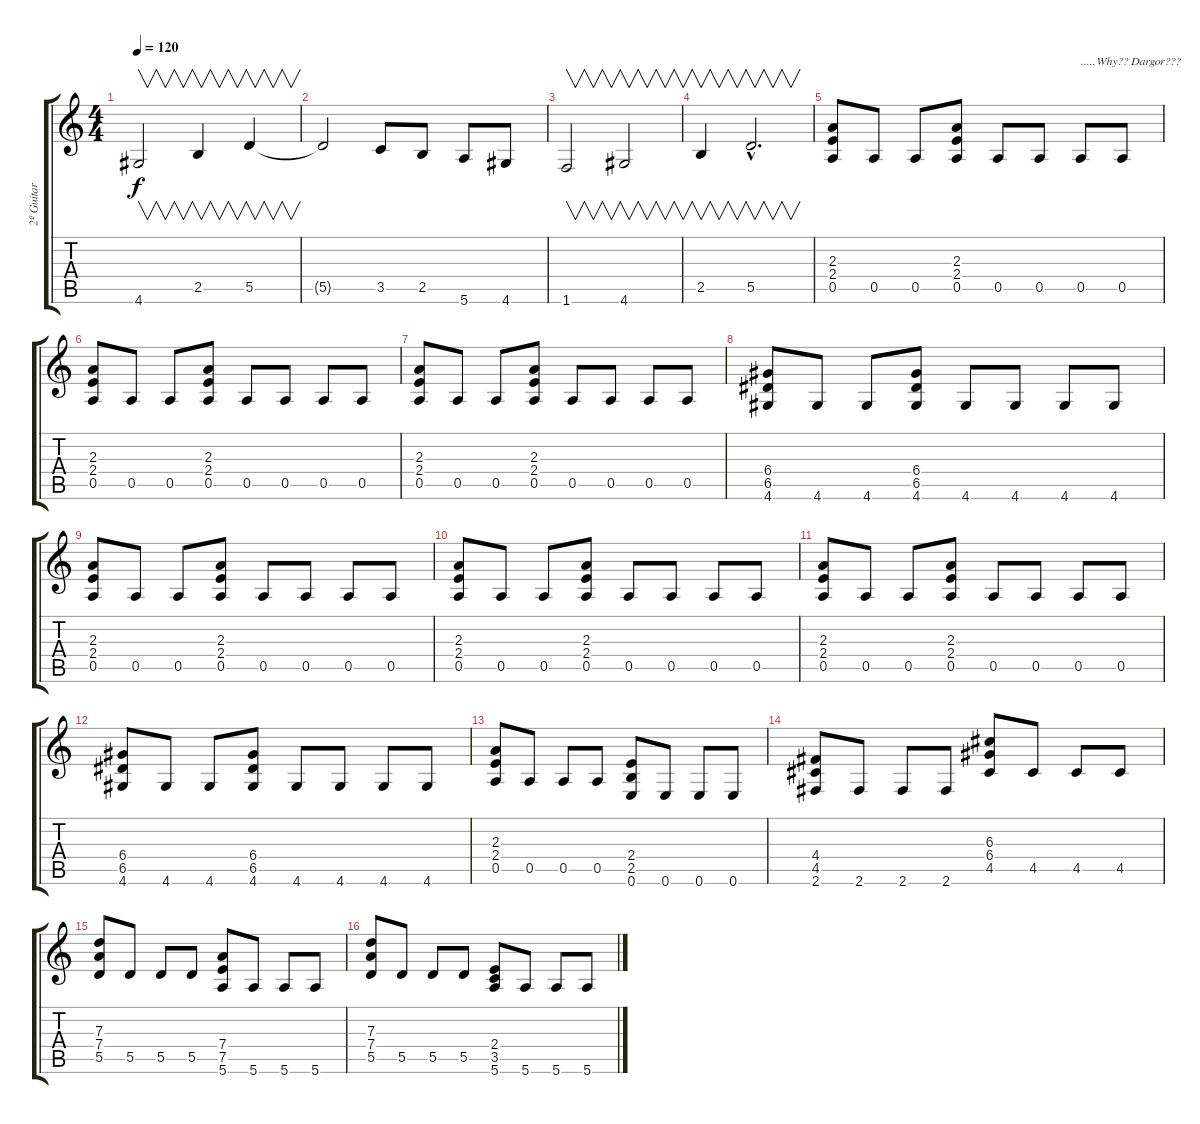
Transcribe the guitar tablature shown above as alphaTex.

\track ("2º Guitar" "2º Guitar") {instrument overdrivenguitar}
\staff {score tabs}
\tuning (E4 B3 G3 D3 A2 E2) {hide}
\ts (4 4)
\tempo 120
\clef g2
\ks c
4.6.2{v dy f} 2.5.4{v} 5.5.4{v} |
5.5{t}.2 3.5.8 2.5.8 5.6.8 4.6.8 |
1.6.2{v} 4.6.2{v} |
2.5.4{v} 5.5{hac}.2{v d} |
(2.3 2.4 0.5).8 0.5.8 0.5.8 (2.3 2.4 0.5).8 0.5.8 0.5.8 0.5.8{txt ".....Why?? Dargor???"} 0.5.8 |
(2.3 2.4 0.5).8 0.5.8 0.5.8 (2.3 2.4 0.5).8 0.5.8 0.5.8 0.5.8 0.5.8 |
(2.3 2.4 0.5).8 0.5.8 0.5.8 (2.3 2.4 0.5).8 0.5.8 0.5.8 0.5.8 0.5.8 |
(6.4 6.5 4.6).8 4.6.8 4.6.8 (6.4 6.5 4.6).8 4.6.8 4.6.8 4.6.8 4.6.8 |
(2.3 2.4 0.5).8 0.5.8 0.5.8 (2.3 2.4 0.5).8 0.5.8 0.5.8 0.5.8 0.5.8 |
(2.3 2.4 0.5).8 0.5.8 0.5.8 (2.3 2.4 0.5).8 0.5.8 0.5.8 0.5.8 0.5.8 |
(2.3 2.4 0.5).8 0.5.8 0.5.8 (2.3 2.4 0.5).8 0.5.8 0.5.8 0.5.8 0.5.8 |
(6.4 6.5 4.6).8 4.6.8 4.6.8 (6.4 6.5 4.6).8 4.6.8 4.6.8 4.6.8 4.6.8 |
(2.3 2.4 0.5).8 0.5.8 0.5.8 0.5.8 (2.4 2.5 0.6).8 0.6.8 0.6.8 0.6.8 |
(4.4 4.5 2.6).8 2.6.8 2.6.8 2.6.8 (6.3 6.4 4.5).8 4.5.8 4.5.8 4.5.8 |
(7.3 7.4 5.5).8 5.5.8 5.5.8 5.5.8 (7.4 7.5 5.6).8 5.6.8 5.6.8 5.6.8 |
(7.3 7.4 5.5).8 5.5.8 5.5.8 5.5.8 (2.4 3.5 5.6).8 5.6.8 5.6.8 5.6.8
